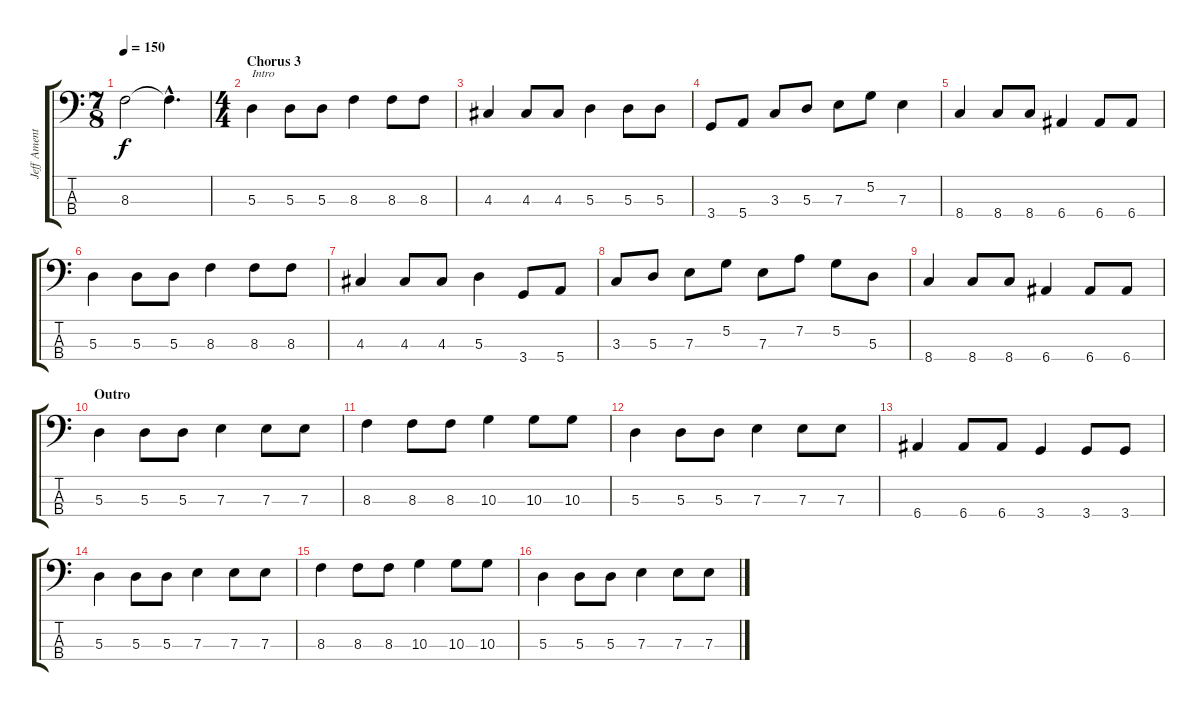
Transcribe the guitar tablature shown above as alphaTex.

\track ("Jeff Ament" "Jeff Ament") {instrument electricbassfinger}
\staff {score tabs}
\tuning (G2 D2 A1 E1) {hide}
\ts (7 8)
\tempo 150
\clef f4
\ks c
8.3{t}.2{dy f} 8.3{hac t}.4{d} |
\ts (4 4)
\section ("" "Chorus 3")
5.3.4{txt "Intro"} 5.3.8 5.3.8 8.3.4 8.3.8 8.3.8 |
4.3.4 4.3.8 4.3.8 5.3.4 5.3.8 5.3.8 |
3.4.8 5.4.8 3.3.8 5.3.8 7.3.8 5.2.8 7.3.4 |
8.4.4 8.4.8 8.4.8 6.4.4 6.4.8 6.4.8 |
5.3.4 5.3.8 5.3.8 8.3.4 8.3.8 8.3.8 |
4.3.4 4.3.8 4.3.8 5.3.4 3.4.8 5.4.8 |
3.3.8 5.3.8 7.3.8 5.2.8 7.3.8 7.2.8 5.2.8 5.3.8 |
8.4.4 8.4.8 8.4.8 6.4.4 6.4.8 6.4.8 |
\section ("" "Outro")
5.3.4 5.3.8 5.3.8 7.3.4 7.3.8 7.3.8 |
8.3.4 8.3.8 8.3.8 10.3.4 10.3.8 10.3.8 |
5.3.4 5.3.8 5.3.8 7.3.4 7.3.8 7.3.8 |
6.4.4 6.4.8 6.4.8 3.4.4 3.4.8 3.4.8 |
5.3.4 5.3.8 5.3.8 7.3.4 7.3.8 7.3.8 |
8.3.4 8.3.8 8.3.8 10.3.4 10.3.8 10.3.8 |
5.3.4 5.3.8 5.3.8 7.3.4 7.3.8 7.3.8
